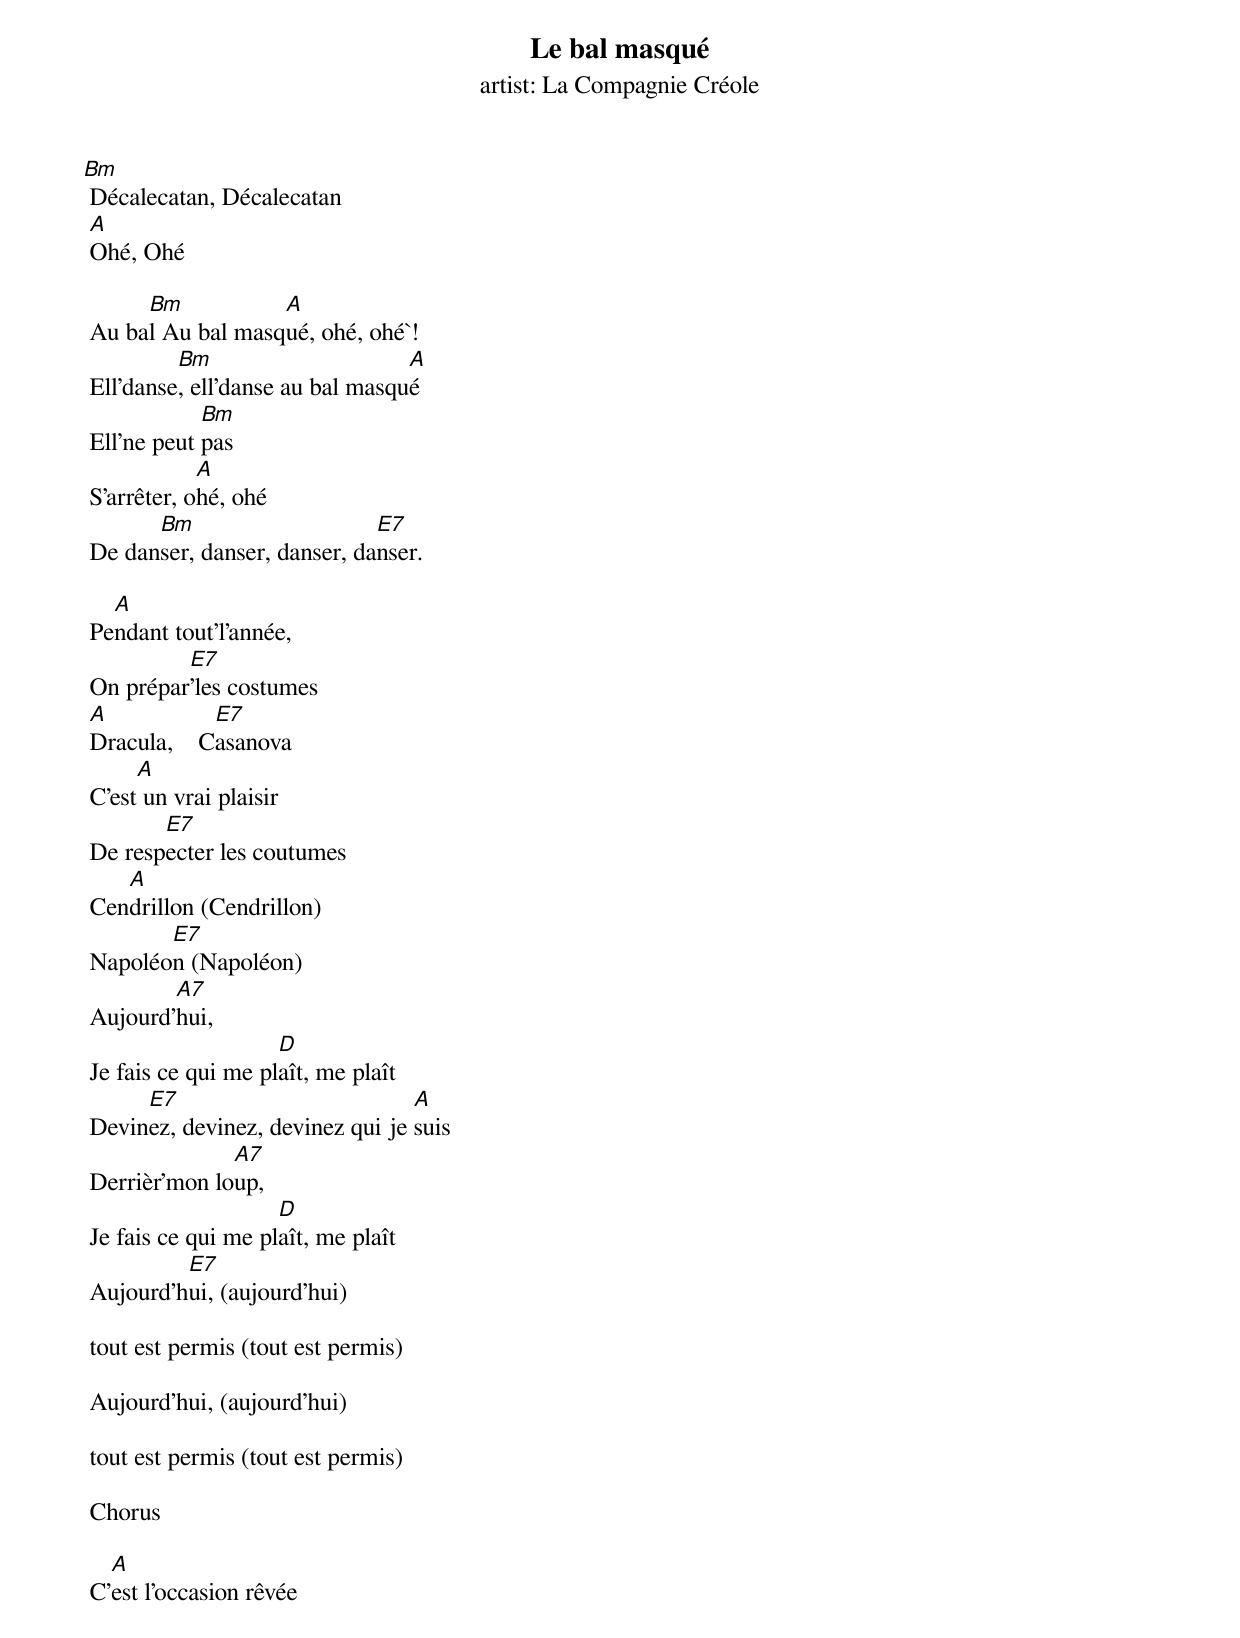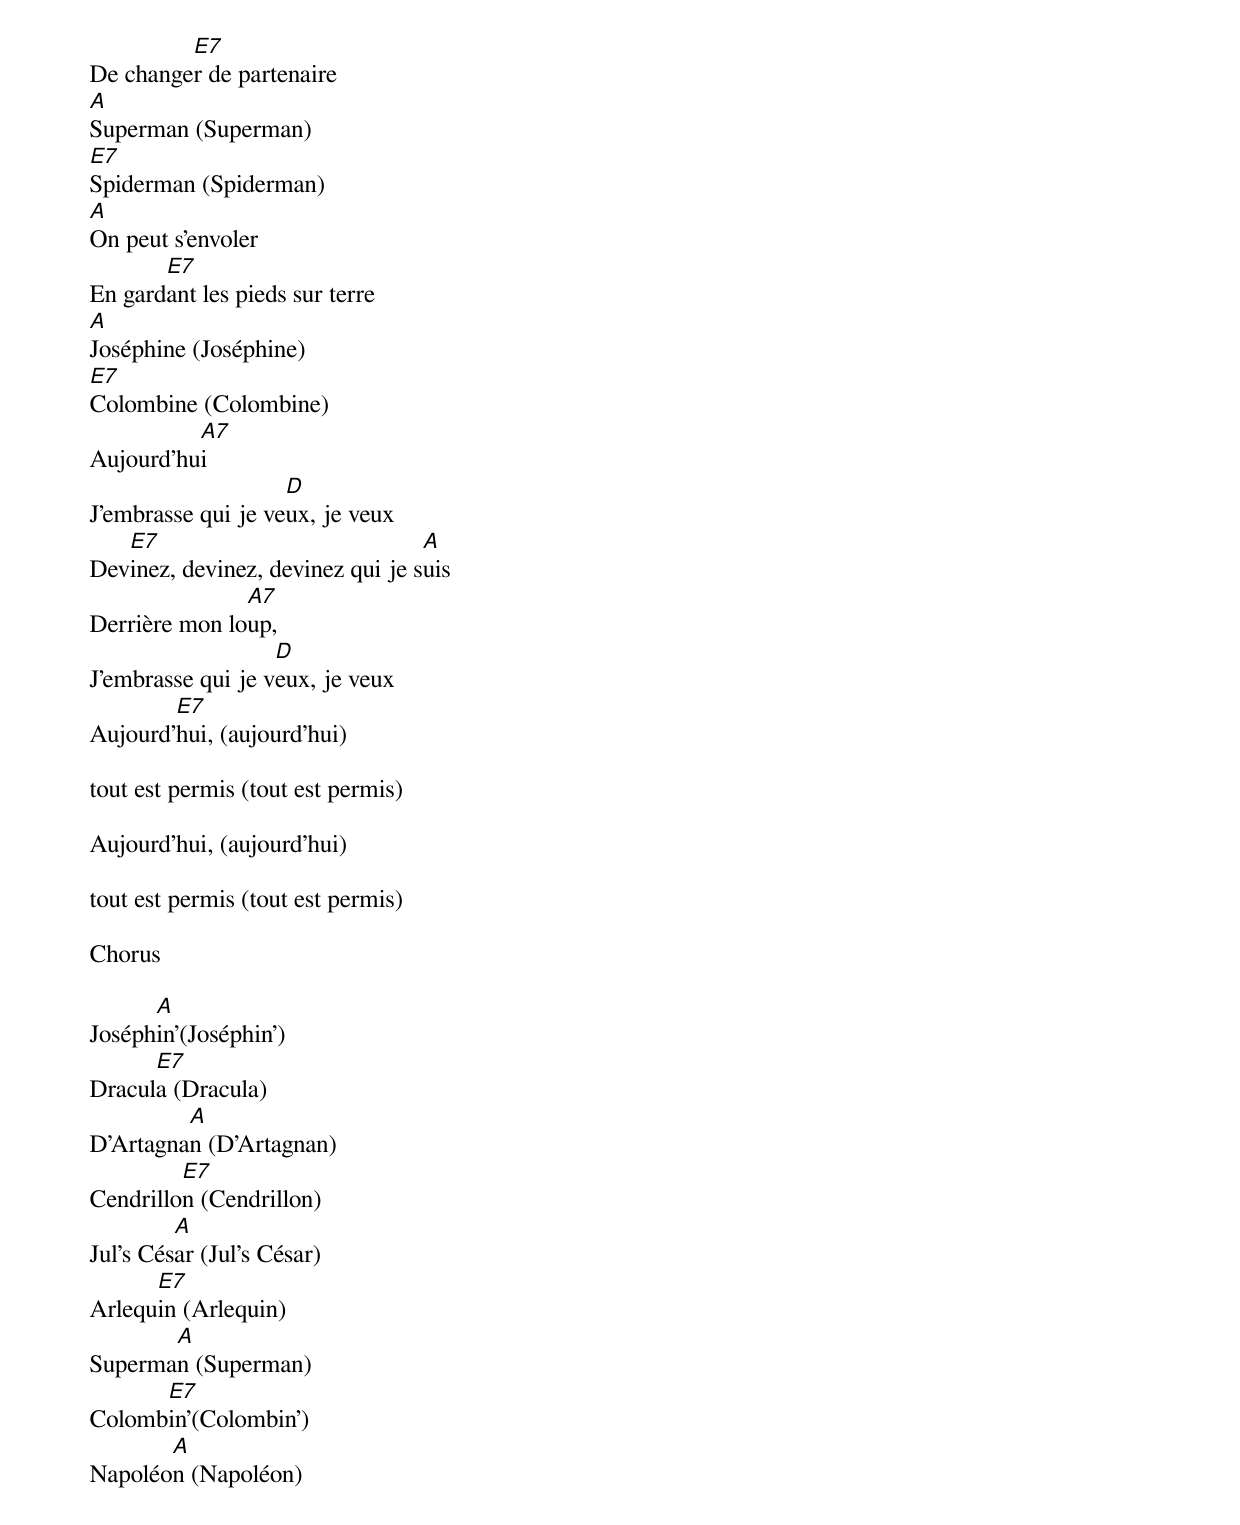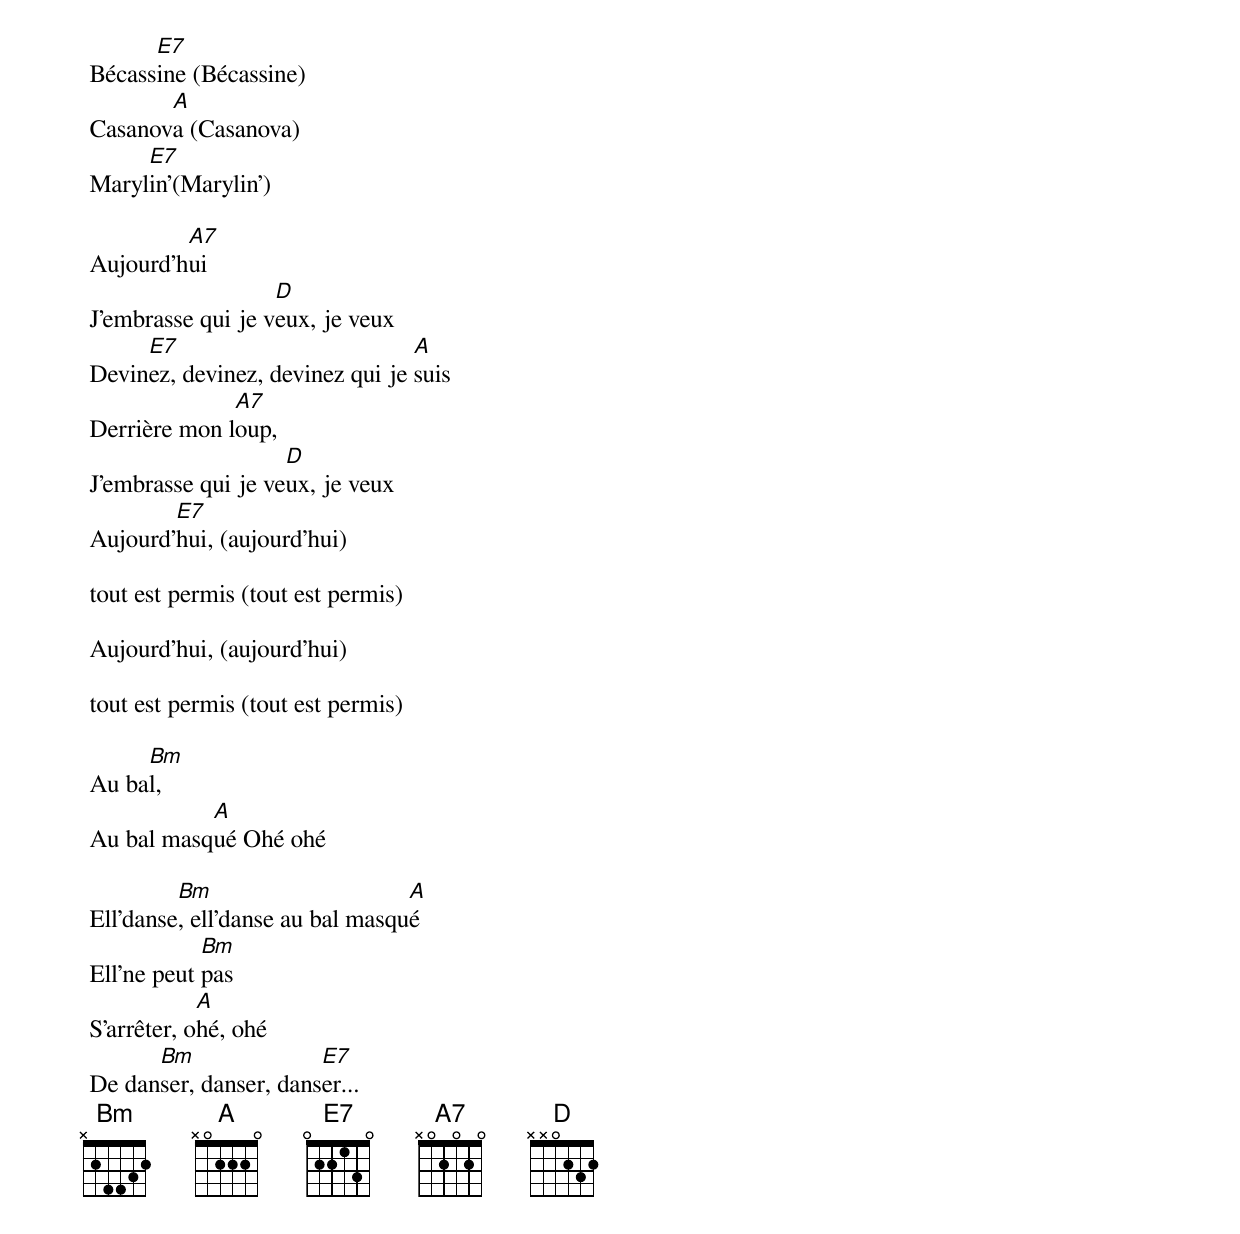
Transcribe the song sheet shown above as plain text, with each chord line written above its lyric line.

Le bal masqué
artist: La Compagnie Créole

Bm
 Décalecatan, Décalecatan
 A
 Ohé, Ohé

      Bm           A
 Au bal Au bal masqué, ohé, ohé`!
          Bm                      A
 Ell'danse, ell'danse au bal masqué
             Bm
 Ell'ne peut pas
             A
 S'arrêter, ohé, ohé
       Bm                     E7
 De danser, danser, danser, danser.

   A
 Pendant tout'l'année,
          E7
 On prépar'les costumes
 A            E7
 Dracula,    Casanova
      A
 C'est un vrai plaisir
        E7
 De respecter les coutumes
    A
 Cendrillon (Cendrillon)
        E7
 Napoléon (Napoléon)
         A7
 Aujourd'hui,
                     D
 Je fais ce qui me plaît, me plaît
      E7                          A
 Devinez, devinez, devinez qui je suis
               A7
 Derrièr'mon loup,
                     D
 Je fais ce qui me plaît, me plaît
          E7
 Aujourd'hui, (aujourd'hui)

 tout est permis (tout est permis)

 Aujourd'hui, (aujourd'hui)

 tout est permis (tout est permis)

 Chorus

   A
 C'est l'occasion rêvée
          E7
 De changer de partenaire
 A
 Superman (Superman)
 E7
 Spiderman (Spiderman)
 A
 On peut s'envoler
        E7
 En gardant les pieds sur terre
 A
 Joséphine (Joséphine)
 E7
 Colombine (Colombine)
           A7
 Aujourd'hui
                     D
 J'embrasse qui je veux, je veux
    E7                             A
 Devinez, devinez, devinez qui je suis
                A7
 Derrière mon loup,
                    D
 J'embrasse qui je veux, je veux
         E7
 Aujourd'hui, (aujourd'hui)

 tout est permis (tout est permis)

 Aujourd'hui, (aujourd'hui)

 tout est permis (tout est permis)

 Chorus

       A
 Joséphin'(Joséphin')
       E7
 Dracula (Dracula)
          A
 D'Artagnan (D'Artagnan)
          E7
 Cendrillon (Cendrillon)
          A
 Jul's César (Jul's César)
       E7
 Arlequin (Arlequin)
        A
 Superman (Superman)
       E7
 Colombin'(Colombin')
        A
 Napoléon (Napoléon)
       E7
 Bécassine (Bécassine)
        A
 Casanova (Casanova)
      E7
 Marylin'(Marylin')

          A7
 Aujourd'hui
                    D
 J'embrasse qui je veux, je veux
      E7                          A
 Devinez, devinez, devinez qui je suis
               A7
 Derrière mon loup,
                     D
 J'embrasse qui je veux, je veux
         E7
 Aujourd'hui, (aujourd'hui)

 tout est permis (tout est permis)

 Aujourd'hui, (aujourd'hui)

 tout est permis (tout est permis)

      Bm
 Au bal,
            A
 Au bal masqué Ohé ohé

          Bm                      A
 Ell'danse, ell'danse au bal masqué
             Bm
 Ell'ne peut pas
             A
 S'arrêter, ohé, ohé
       Bm               E7
 De danser, danser, danser...
